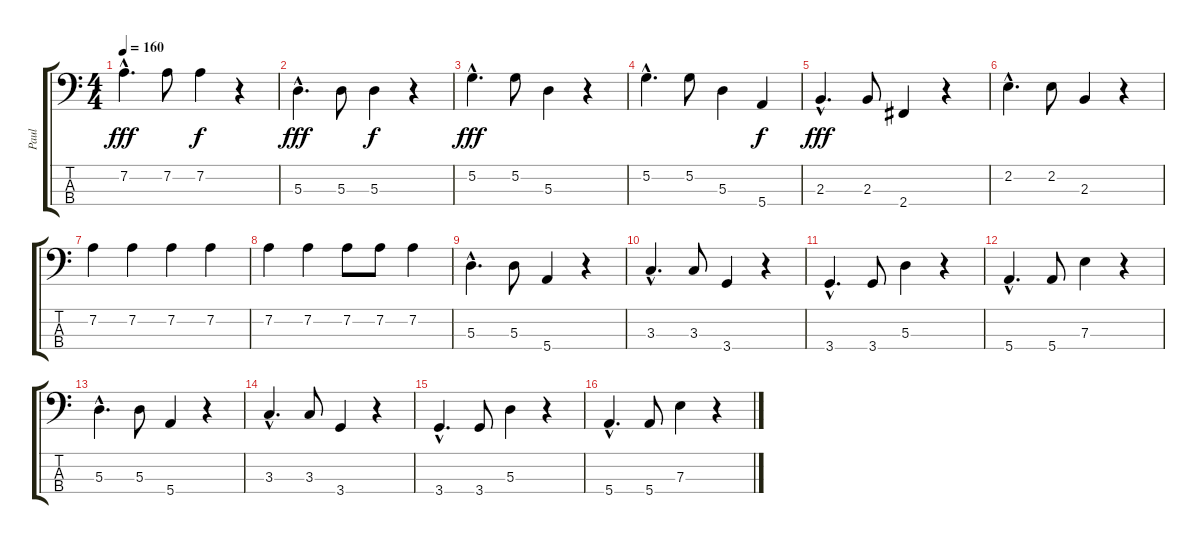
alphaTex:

\track ("Paul" "Paul") {instrument slapbass2}
\staff {score tabs}
\tuning (G2 D2 A1 E1) {hide}
\ts (4 4)
\tempo 160
\clef f4
\ks c
7.2{hac}.4{d dy fff} 7.2.8 7.2.4{dy f} r.4 |
5.3{hac}.4{d dy fff} 5.3.8 5.3.4{dy f} r.4 |
5.2{hac}.4{d dy fff} 5.2.8 5.3.4 r.4 |
5.2{hac}.4{d} 5.2.8 5.3.4 5.4.4{dy f} |
2.3{hac}.4{d dy fff} 2.3.8 2.4.4 r.4 |
2.2{hac}.4{d} 2.2.8 2.3.4 r.4 |
7.2.4 7.2.4 7.2.4 7.2.4 |
7.2.4 7.2.4 7.2.8 7.2.8 7.2.4 |
5.3{hac}.4{d} 5.3.8 5.4.4 r.4 |
3.3{hac}.4{d} 3.3.8 3.4.4 r.4 |
3.4{hac}.4{d} 3.4.8 5.3.4 r.4 |
5.4{hac}.4{d} 5.4.8 7.3.4 r.4 |
5.3{hac}.4{d} 5.3.8 5.4.4 r.4 |
3.3{hac}.4{d} 3.3.8 3.4.4 r.4 |
3.4{hac}.4{d} 3.4.8 5.3.4 r.4 |
5.4{hac}.4{d} 5.4.8 7.3.4 r.4
